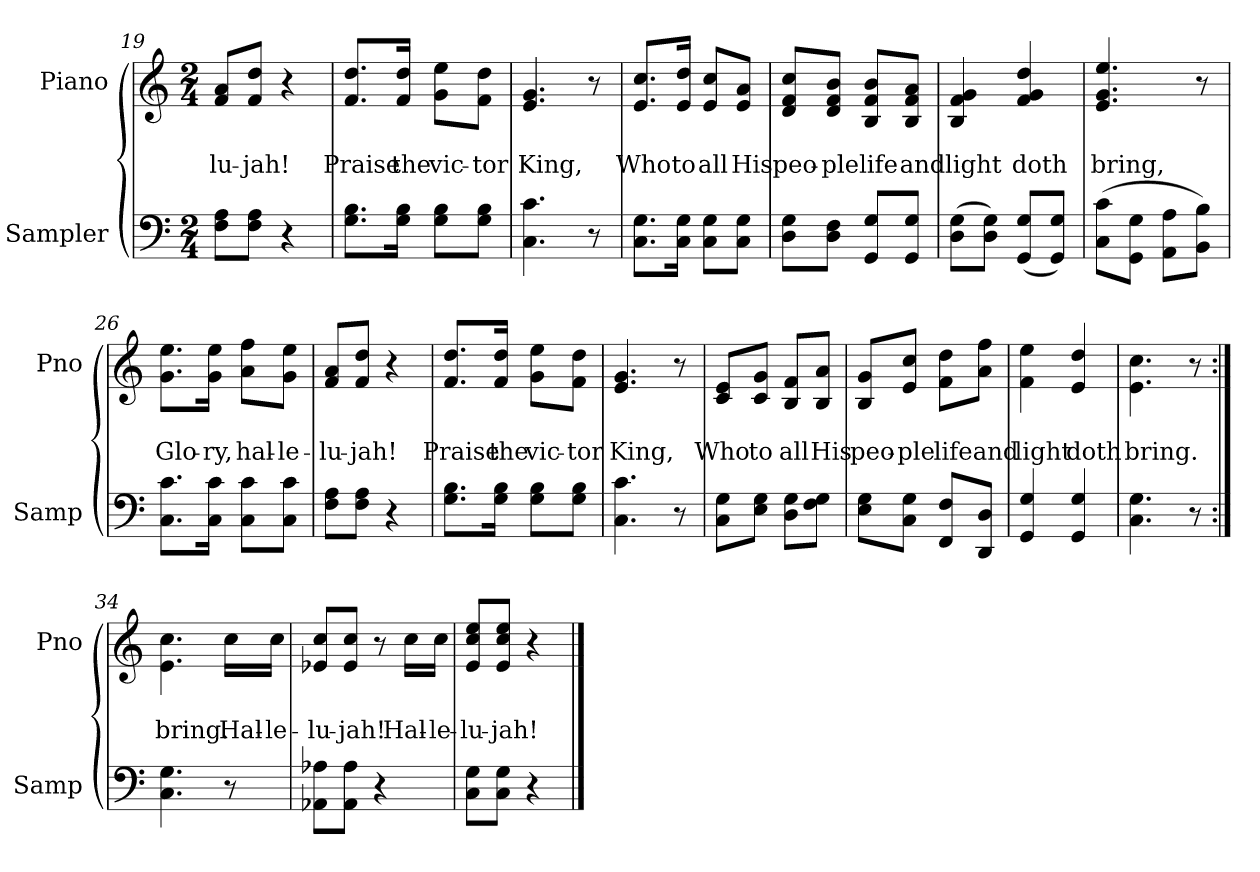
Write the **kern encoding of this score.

**kern	**kern	**text	**text
*part2	*part1	*part1	*part1
*staff2	*staff1	*staff1	*staff1
*I"Sampler	*I"Piano	*	*
*I'Samp	*I'Pno	*	*
*clefF4	*clefG2	*	*
*M2/4	*M2/4	*	*
=19	=19	=19	=19
8F\ 8A\L	8f/ 8a/L	.	-lu-
8F\ 8A\J	8f/ 8dd/J	.	-jah!
4r	4r	.	.
=20	=20	=20	=20
8.G\ 8.B\L	8.f/ 8.dd/L	.	Praise
16G\ 16B\Jk	16f/ 16dd/Jk	.	the
8G\ 8B\L	8g\ 8ee\L	.	vic-
8G\ 8B\J	8f\ 8dd\J	.	-tor
=21	=21	=21	=21
4.C 4.c	4.e 4.g	.	King,
8r	8r	.	.
=22	=22	=22	=22
8.C\ 8.G\L	8.e/ 8.cc/L	.	Who
16C\ 16G\Jk	16e/ 16dd/Jk	.	to
8C\ 8G\L	8e/ 8cc/L	.	all
8C\ 8G\J	8e/ 8a/J	.	His
=23	=23	=23	=23
8D\ 8G\L	8d/ 8f/ 8cc/L	.	peo-
8D\ 8F\J	8d/ 8f/ 8b/J	.	-ple
8GG/ 8G/L	8B/ 8f/ 8b/L	.	life
8GG/ 8G/J	8B/ 8f/ 8a/J	.	and
=24	=24	=24	=24
(8D\ 8G\L	4B 4f 4g	.	light
8D\ 8G\J)	.	.	.
(8GG/ 8G/L	4f 4g 4dd	.	doth
8GG/ 8G/J)	.	.	.
=25	=25	=25	=25
(8C\ 8c\L	4.e 4.g 4.ee	.	bring,
8GG\ 8G\J	.	.	.
8AA\ 8A\L	.	.	.
8BB\ 8B\J)	8r	.	.
=26	=26	=26	=26
8.C\ 8.c\L	8.g\ 8.ee\L	.	Glo-
16C\ 16c\Jk	16g\ 16ee\Jk	.	-ry,
8C\ 8c\L	8a\ 8ff\L	.	hal-
8C\ 8c\J	8g\ 8ee\J	.	-le-
=27	=27	=27	=27
8F\ 8A\L	8f/ 8a/L	.	-lu-
8F\ 8A\J	8f/ 8dd/J	.	-jah!
4r	4r	.	.
=28	=28	=28	=28
8.G\ 8.B\L	8.f/ 8.dd/L	.	Praise
16G\ 16B\Jk	16f/ 16dd/Jk	.	the
8G\ 8B\L	8g\ 8ee\L	.	vic-
8G\ 8B\J	8f\ 8dd\J	.	-tor
=29	=29	=29	=29
4.C 4.c	4.e 4.g	.	King,
8r	8r	.	.
=30	=30	=30	=30
8C\ 8G\L	8c/ 8e/L	.	Who
8E\ 8G\J	8c/ 8g/J	.	to
8D\ 8G\L	8B/ 8f/L	.	all
8F\ 8G\J	8B/ 8a/J	.	His
=31	=31	=31	=31
8E\ 8G\L	8B/ 8g/L	.	peo-
8C\ 8G\J	8e/ 8cc/J	.	-ple
8FF/ 8F/L	8f\ 8dd\L	.	life
8DD/ 8D/J	8a\ 8ff\J	.	and
=32	=32	=32	=32
4GG 4G	4f 4ee	.	light
4GG 4G	4e 4dd	.	doth
=33	=33	=33	=33
4.C 4.G	4.e\ 4.cc\	.	bring.
8r	8r	.	.
=34:|!	=34:|!	=34:|!	=34:|!
4.C 4.G	4.e\ 4.cc\	.	bring.
8r	16cc\LL	.	Hal-
.	16cc\JJ	.	-le-
=35	=35	=35	=35
8AA-X\ 8A-X\L	8e-X/ 8cc/L	.	-lu-
8AA-\ 8A-\J	8e-/ 8cc/J	.	-jah!
4r	8r	.	.
.	16cc\LL	.	Hal-
.	16cc\JJ	.	-le-
=36	=36	=36	=36
8C\ 8G\L	8e/ 8cc/ 8ee/L	.	-lu-
8C\ 8G\J	8e/ 8cc/ 8ee/J	.	-jah!
4r	4r	.	.
==	==	==	==
*-	*-	*-	*-
